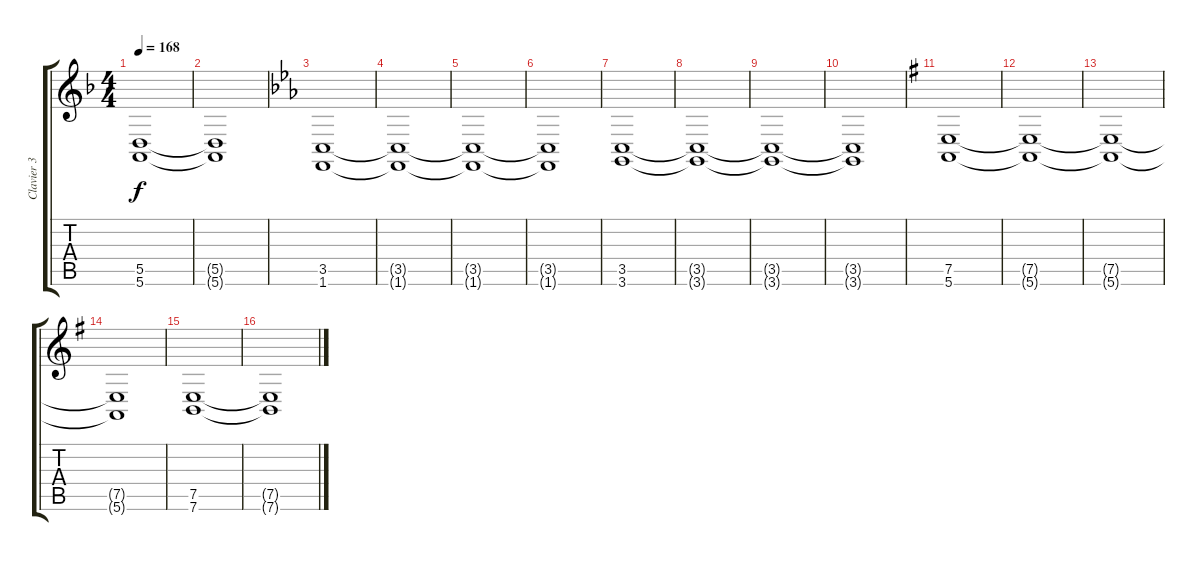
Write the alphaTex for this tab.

\track ("Clavier 3" "Clavier 3") {instrument stringensemble1}
\staff {score tabs}
\tuning (E4 B3 G3 D3 A2 E2) {hide}
\ts (4 4)
\tempo 168
\clef g2
\ks f
(5.5{t} 5.6{t}).1{dy f} |
(5.5{t} 5.6{t}).1 |
\ks eb
(3.5 1.6).1 |
(3.5{t} 1.6{t}).1 |
(3.5{t} 1.6{t}).1 |
(3.5{t} 1.6{t}).1 |
(3.5 3.6).1 |
(3.5{t} 3.6{t}).1 |
(3.5{t} 3.6{t}).1 |
(3.5{t} 3.6{t}).1 |
\ks g
(7.5 5.6).1 |
(7.5{t} 5.6{t}).1 |
(7.5{t} 5.6{t}).1 |
(7.5{t} 5.6{t}).1 |
(7.5 7.6).1 |
(7.5{t} 7.6{t}).1
